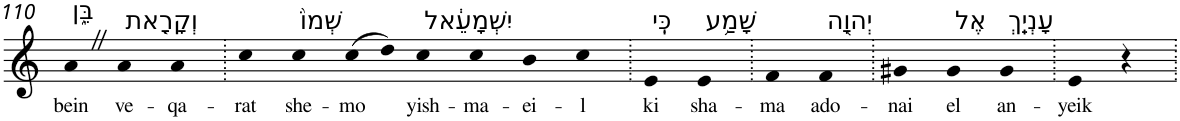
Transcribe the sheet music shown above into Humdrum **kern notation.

**kern	**text
*part1	*part1
*staff1	*staff1
*I"Piano	*
*I'Pno	*
!!LO:PB:g=z
*clefG2	*
*k[]	*
=110	=110
!LO:TX:a:t=בֵּ֑ן	!
!	!LO:LY:b
4aZ	bein
!LO:TX:a:t=וְקָרָ֤את	!
!	!LO:LY:b
4a	ve-
!	!LO:LY:b
4a	-qa-
=111.	=111.
!	!LO:LY:b
4cc	-rat
!LO:TX:a:t=שְׁמוֹ֙	!
!	!LO:LY:b
4cc	she-
!	!LO:LY:b
(>8cc	-mo
8dd)	.
!LO:TX:a:t=יִשְׁמָעֵ֔אל	!
!	!LO:LY:b
4cc	yish-
!	!LO:LY:b
4cc	-ma-
!	!LO:LY:b
4b	-ei-
!	!LO:LY:b
4cc	-l
=112.	=112.
!LO:TX:a:t=כִּֽי	!
!	!LO:LY:b
4e	ki
!LO:TX:a:t=שָׁמַ֥ע	!
!	!LO:LY:b
4e	sha-
=113.	=113.
!	!LO:LY:b
4f	-ma
!LO:TX:a:t=יְהוָ֖ה	!
!	!LO:LY:b
4f	ado-
=114.	=114.
!	!LO:LY:b
4g#X	-nai
!LO:TX:a:t=אֶל	!
!	!LO:LY:b
4g#	el
!LO:TX:a:t=עָנְיֵֽךְ	!
!	!LO:LY:b
4g#	an-
=115.	=115.
!	!LO:LY:b
4e	-yeik
4r	.
=.	=.
*-	*-
